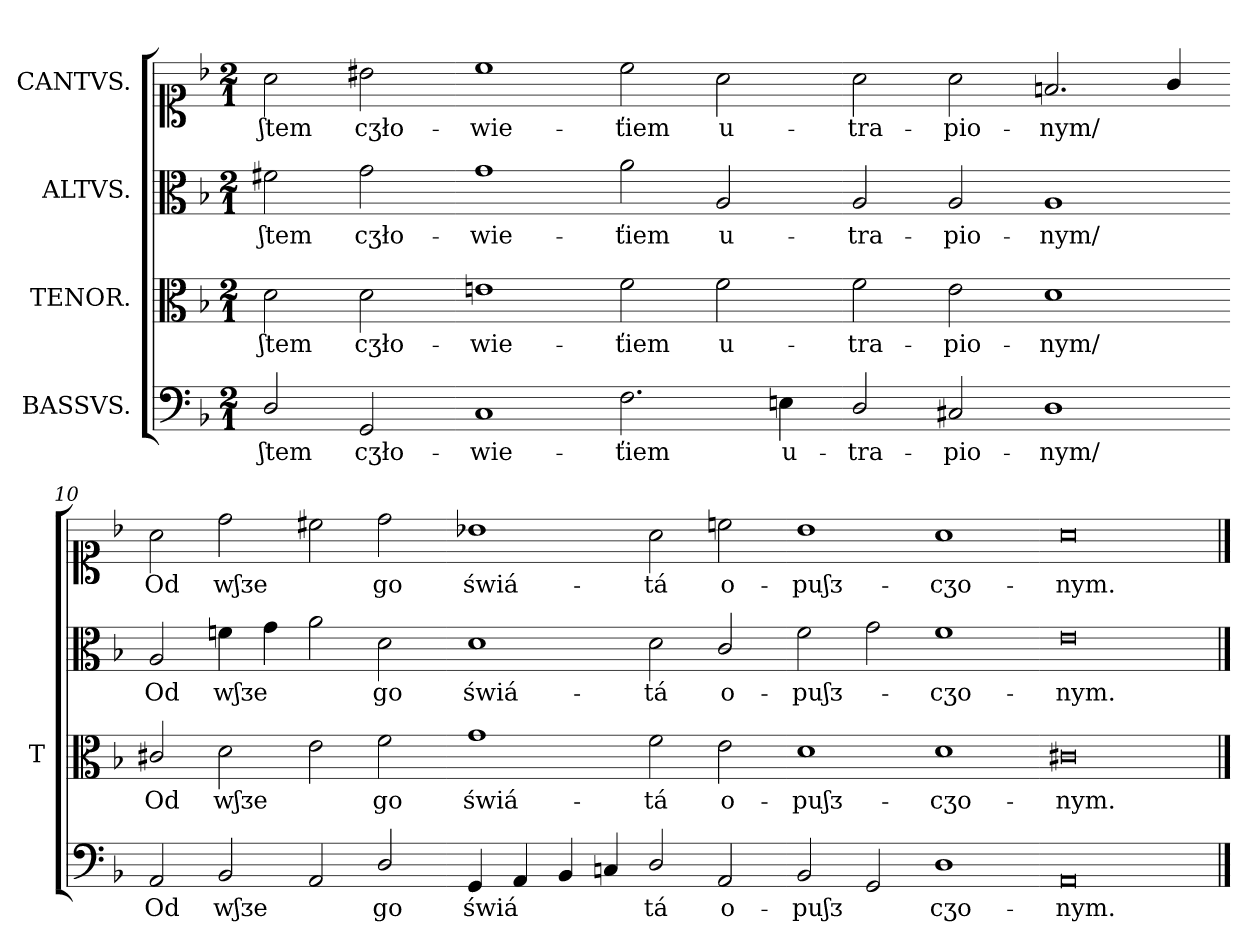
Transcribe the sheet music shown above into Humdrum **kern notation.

**kern	**text	**kern	**text	**kern	**text	**kern	**text
*part4	*part4	*part3	*part3	*part2	*part2	*part1	*part1
*staff4	*staff4	*staff3	*staff3	*staff2	*staff2	*staff1	*staff1
*I"BASSVS.	*	*I"TENOR.	*	*I"ALTVS.	*	*I"CANTVS.	*
*	*	*I'T	*	*	*	*	*
*clefF4	*	*clefC3	*	*clefC3	*	*clefC1	*
*k[b-]	*	*k[b-]	*	*k[b-]	*	*k[b-]	*
*d:	*	*d:	*	*d:	*	*d:	*
*M2/1	*	*M2/1	*	*M2/1	*	*M2/1	*
=	=	=	=	=	=	=	=
2D/	-ʃtem	2d	ʃtem	2f#X	-ʃtem	2a	-ʃtem
2GG	cӡło-	2d	cӡło-	2g	cӡło-	2b#X	cӡło-
=8-	=8-	=8-	=8-	=8-	=8-	=8-	=8-
1C	-wie-	1en	-wie-	1g	-wie-	1cc	-wie-
2.F	-ťiem	2f	-ťiem	2a	-ťiem	2cc	-ťiem
.	.	2f	u-	2A	u-	2a	u-
4En	u-	.	.	.	.	.	.
=9-	=9-	=9-	=9-	=9-	=9-	=9-	=9-
2D/	-tra-	2f	-tra-	2A	-tra-	2a	-tra-
2C#X	-pio-	2e	-pio-	2A	-pio-	2a	-pio-
1D	-nym/	1d	-nym/	1A	-nym/	2.fn	-nym/
.	.	.	.	.	.	4g/	.
=10-	=10-	=10-	=10-	=10-	=10-	=10-	=10-
2AA	Od	2c#X/	Od	2A	Od	2a	Od
2BB-	wʃᴣe	2d	wʃᴣe	4fn	wʃᴣe	2dd	wʃᴣe
.	.	.	.	4g	.	.	.
2AA	.	2e	.	2a	.	2cc#X	.
2D/	go	2f	go	2d	go	2dd	go
=11-	=11-	=11-	=11-	=11-	=11-	=11-	=11-
4GG	świá	1g	świá-	1d	świá-	1b-X	świá-
4AA	.	.	.	.	.	.	.
4BB-	.	.	.	.	.	.	.
4Cn	.	.	.	.	.	.	.
2D/	tá	2f	-tá	2d	-tá	2a	-tá
2AA	o-	2e	o-	2c/	o-	2ccn	o-
=12-	=12-	=12-	=12-	=12-	=12-	=12-	=12-
2BB-	-puʃᴣ	1d	-puʃᴣ-	2f	-puʃᴣ-	1b-	-puʃᴣ-
2GG	.	.	.	2g	.	.	.
1D	cӡo-	1d	-cӡo-	1f	cӡo-	1a	-cӡo-
=13-	=13-	=13-	=13-	=13-	=13-	=13-	=13-
0AA/	-nym.	0c#X	-nym.	0e	-nym.	0a	-nym.
==	==	==	==	==	==	==	==
*-	*-	*-	*-	*-	*-	*-	*-
